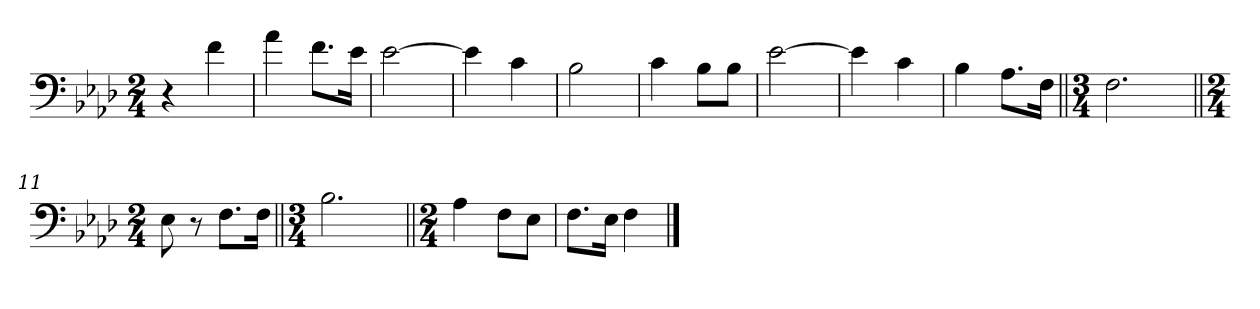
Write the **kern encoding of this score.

**kern
*part1
*staff1
*clefF4
*k[b-e-a-d-]
*M2/4
=1
4r
4f\
=2
4a-\
8.f\L
16e-\Jk
=3
[2e-\
=4
4e-\]
4c\
=5
2B-\
=6
4c\
8B-\L
8B-\J
=7
[2e-\
=8
4e-\]
4c\
=9
4B-\
8.A-\L
16F\Jk
=10||
*M3/4
2.F\
=11||
*M2/4
8E-\
8r
8.F\L
16F\Jk
=12||
*M3/4
2.B-\
=13||
*M2/4
4A-\
8F\L
8E-\J
=14
8.F\L
16E-\Jk
4F\
==
*-
